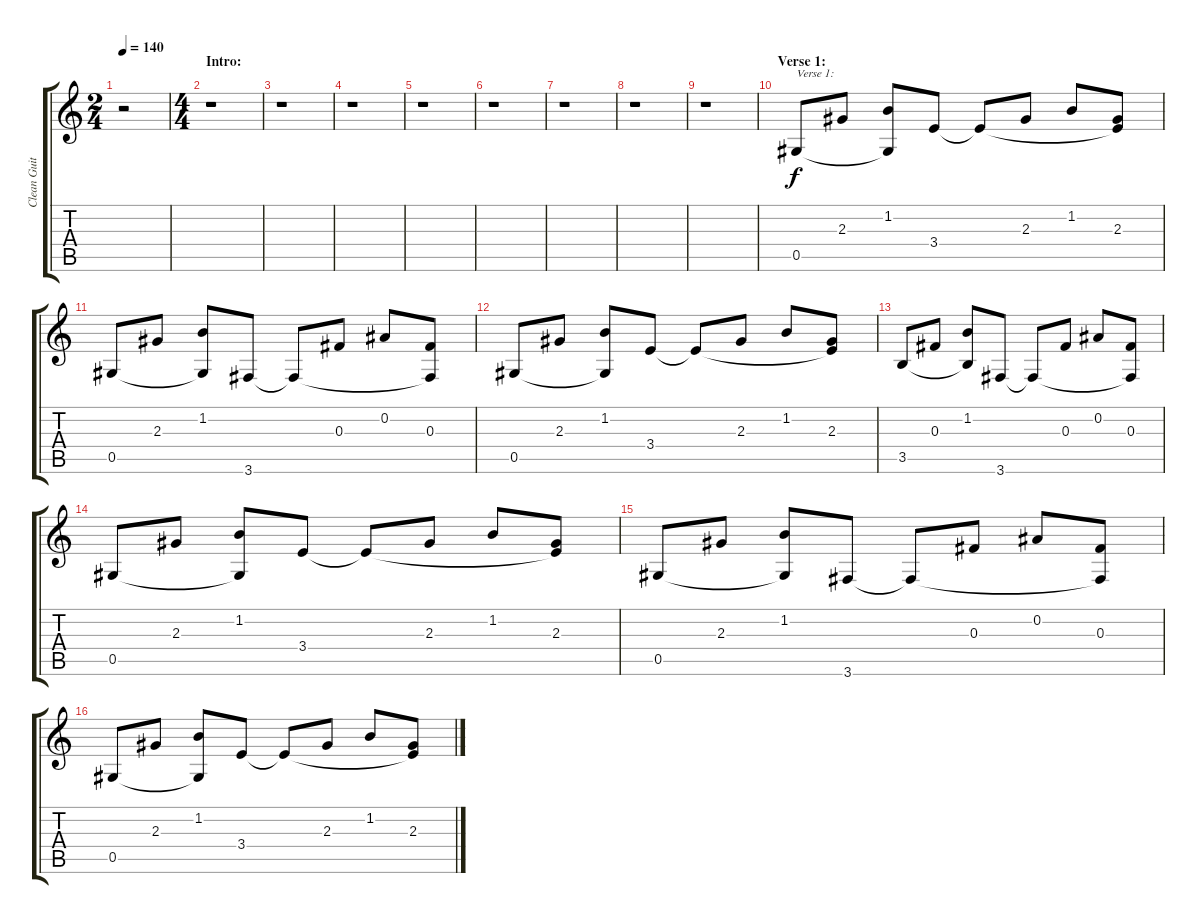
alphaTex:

\track ("Clean Guitar" "Clean Guit") {instrument acousticguitarsteel}
\staff {score tabs}
\tuning (Eb4 Bb3 Gb3 Db3 Ab2 Eb2) {hide}
\ts (2 4)
\tempo 140
\clef g2
\ks c
r.2{dy f instrument acousticguitarsteel} |
\ts (4 4)
\section ("" "Intro:")
r.1 |
r.1 |
r.1 |
r.1 |
r.1 |
r.1 |
r.1 |
r.1 |
\section ("" "Verse 1:")
0.5.8{txt "Verse 1:"} 2.3.8 (1.2 0.5{t}).8 3.4.8 3.4{t}.8 2.3.8 1.2.8 (2.3 3.4{t}).8 |
0.5.8 2.3.8 (1.2 0.5{t}).8 3.6.8 3.6{t}.8 0.3.8 0.2.8 (0.3 3.6{t}).8 |
0.5.8 2.3.8 (1.2 0.5{t}).8 3.4.8 3.4{t}.8 2.3.8 1.2.8 (2.3 3.4{t}).8 |
3.5.8 0.3.8 (1.2 3.5{t}).8 3.6.8 3.6{t}.8 0.3.8 0.2.8 (0.3 3.6{t}).8 |
0.5.8 2.3.8 (1.2 0.5{t}).8 3.4.8 3.4{t}.8 2.3.8 1.2.8 (2.3 3.4{t}).8 |
0.5.8 2.3.8 (1.2 0.5{t}).8 3.6.8 3.6{t}.8 0.3.8 0.2.8 (0.3 3.6{t}).8 |
0.5.8 2.3.8 (1.2 0.5{t}).8 3.4.8 3.4{t}.8 2.3.8 1.2.8 (2.3 3.4{t}).8
